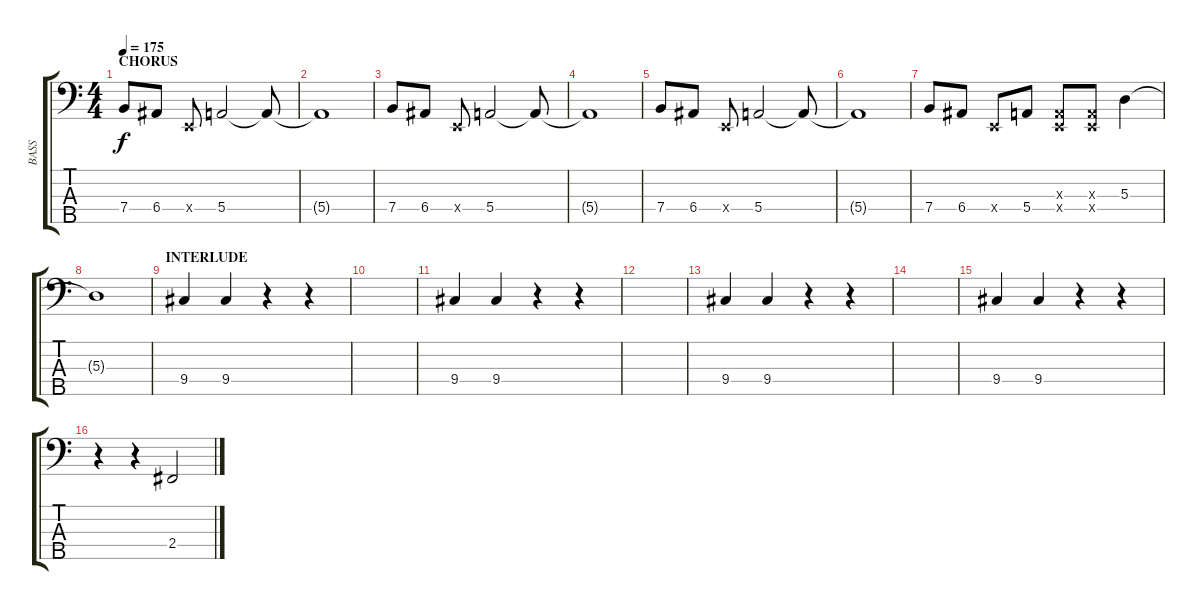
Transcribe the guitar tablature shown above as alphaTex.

\track ("BASS" "BASS") {instrument electricbassfinger}
\staff {score tabs}
\tuning (G2 D2 A1 E1 B0) {hide}
\ts (4 4)
\section ("" "CHORUS")
\tempo 175
\clef f4
\ks c
7.4.8{dy f} 6.4.8 0.4{x}.8 5.4.2 5.4{t}.8 |
5.4{t}.1 |
7.4.8 6.4.8 0.4{x}.8 5.4.2 5.4{t}.8 |
5.4{t}.1 |
7.4.8 6.4.8 0.4{x}.8 5.4.2 5.4{t}.8 |
5.4{t}.1 |
7.4.8 6.4.8 0.4{x}.8 5.4.8 (0.3{x} 0.4{x}).8 (0.3{x} 0.4{x}).8 5.3.4 |
5.3{t}.1 |
\section ("" "INTERLUDE")
9.4.4 9.4.4 r.4 r.4 |
|
9.4.4 9.4.4 r.4 r.4 |
|
9.4.4 9.4.4 r.4 r.4 |
|
9.4.4 9.4.4 r.4 r.4 |
r.4 r.4 2.4.2
